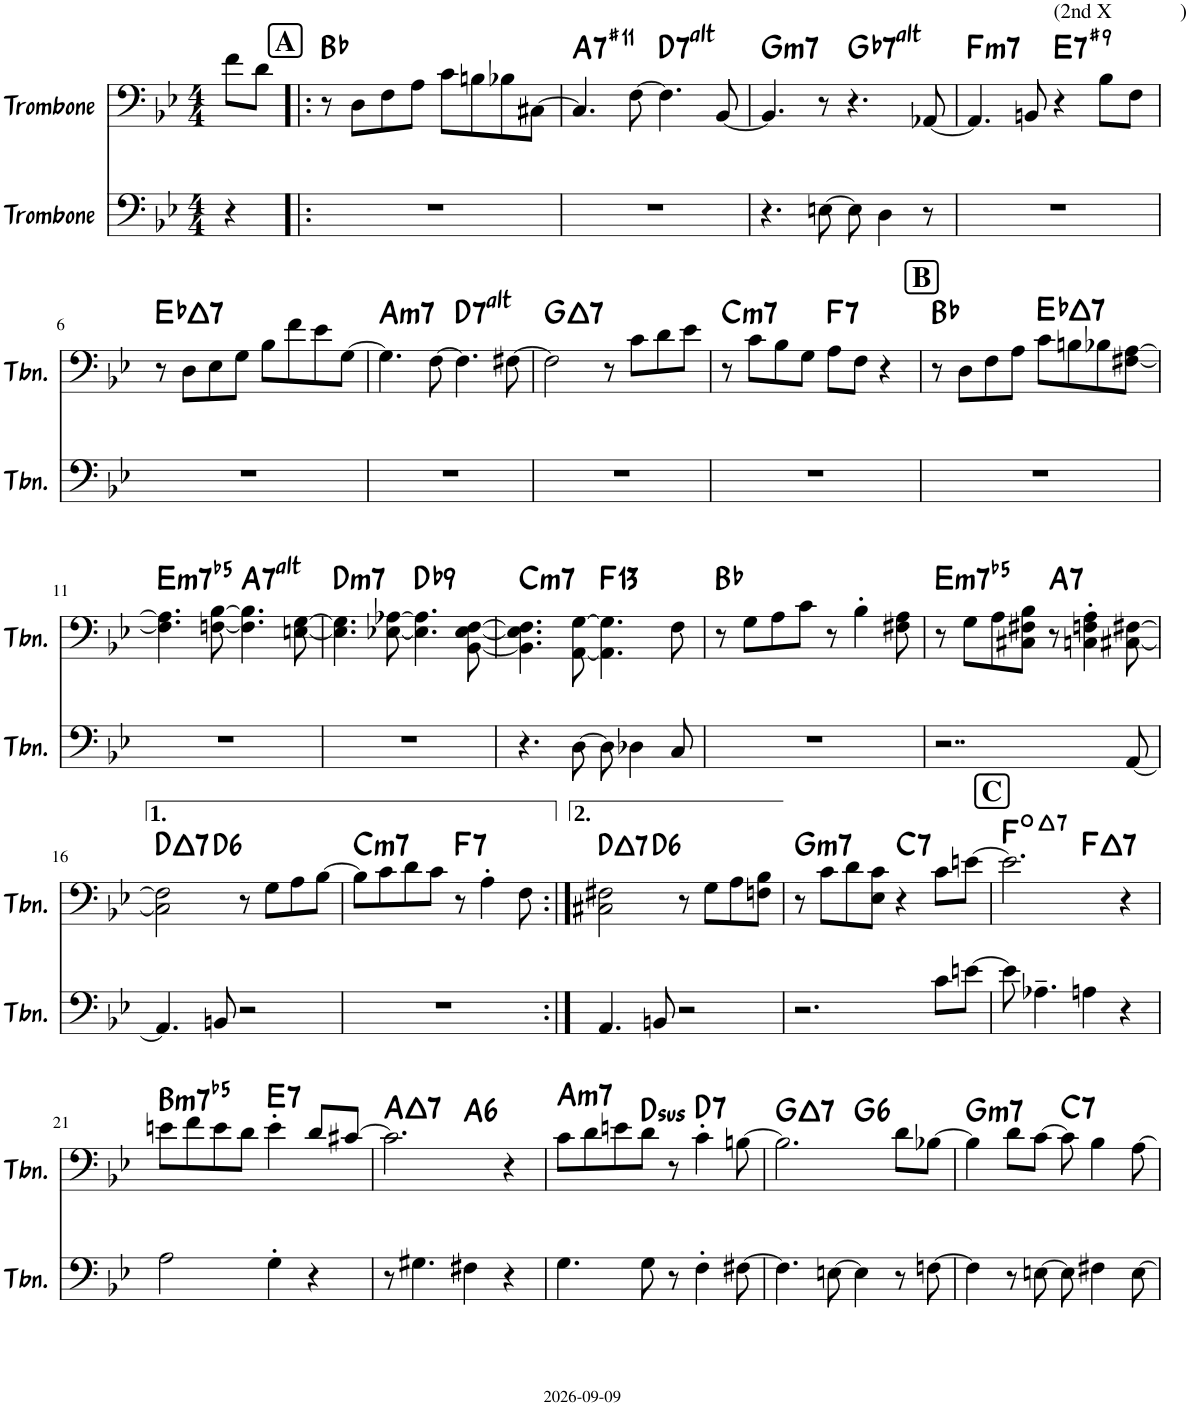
**kern	**kern	**harte
*part2	*part1	*part1
*staff2	*staff1	*
*I"Trombone	*I"Trombone	*
*I'Tbn.	*I'Tbn.	*
*clefF4	*clefF4	*
*k[b-e-]	*k[b-e-]	*
*M4/4	*M4/4	*
=1	=1	=1
4r	8f\L	.
.	8d\J	.
!!LO:REH:place=s1:a:B:cj:fs=14:t=A
=2!|:	=2!|:	=2!|:
!	!	!LO:H:kt=N.C.
1r	8r	N
.	8D\L	.
.	8F\	.
.	8A\J	.
.	8c\L	.
.	8Bn\	.
.	8B-X\	.
.	[8C#X\J	.
=3	=3	=3
!	!	!LO:H:kt=7
1r	4.C#/]	A:7(#11)
.	[8F\	.
!	!	!LO:H:kt=7
.	4.F\]	D:(3,b5,#5,b7,b9,#9)
.	[8BB-/	.
=4	=4	=4
!	!	!LO:H:kt=m7
4.r	4.BB-/]	G:min7
[8En\	8r	.
!	!	!LO:H:kt=7
8E\]	4.r	Gb:(3,b5,#5,b7,b9,#9)
4D\	.	.
8r	[8AA-X/	.
=5	=5	=5
!	!	!LO:H:kt=m7
1r	4.AA-/]	F:min7
.	8BBn/	.
!	!LO:TX:a:t=(2nd X             )	!LO:H:kt=7
.	4r	E:7(#9)
.	8B-\L	.
.	8F\J	.
!!LO:LB:g=z
=6	=6	=6
!	!	!LO:H:kt=7
1r	8r	Eb:maj7
.	8D\L	.
.	8E-\	.
.	8G\J	.
.	8B-\L	.
.	8f\	.
.	8e-\	.
.	[8G\J	.
=7	=7	=7
!	!	!LO:H:kt=m7
1r	4.G\]	A:min7
.	[8F\	.
!	!	!LO:H:kt=7
.	4.F\]	D:(3,b5,#5,b7,b9,#9)
.	[8F#X\	.
=8	=8	=8
!	!	!LO:H:kt=7
1r	2F#\]	G:maj7
.	8r	.
.	8c\L	.
.	8d\	.
.	8e-\J	.
=9	=9	=9
!	!	!LO:H:kt=m7
1r	8r	C:min7
.	8c\L	.
.	8B-\	.
.	8G\J	.
!	!	!LO:H:kt=7
.	8A\L	F:7
.	8F\J	.
.	4r	.
!!LO:REH:place=s1:a:B:cj:fs=14:t=B
=10	=10	=10
!	!	!LO:H:kt=N.C.
1r	8r	N
.	8D\L	.
.	8F\	.
.	8A\J	.
!	!	!LO:H:kt=7
.	8c\L	Eb:maj7
.	8Bn\	.
.	8B-X\	.
.	[8F#X\ [8A\J	.
!!LO:LB:g=z
=11	=11	=11
!	!	!LO:H:kt=m7b5
1r	4.F#\] 4.A\]	E:hdim7
.	[8Fn\ [8B-\	.
!	!	!LO:H:kt=7
.	4.F\] 4.B-\]	A:(3,b5,#5,b7,b9,#9)
.	[8En\ [8G\	.
=12	=12	=12
!	!	!LO:H:kt=m7
1r	4.E\] 4.G\]	D:min7
.	[8E-X\ [8A-X\	.
!	!	!LO:H:kt=9
.	4.E-\] 4.A-\]	Db:9
.	[<8BB-\ [8E-\ [8F\	.
=13	=13	=13
!	!	!LO:H:kt=m7
4.r	4.BB-\] 4.E-\] 4.F\]	C:min7
[8D\	[8AA\ [8G\	.
!	!	!LO:H:kt=13
8D\]	4.AA\] 4.G\]	F:9(11,13)
4D-X\	.	.
8C/	8F\	.
=14	=14	=14
!	!	!LO:H:kt=N.C.
1r	8r	N
.	8G\L	.
.	8A\	.
.	8c\J	.
.	8r	.
.	4B-'\	.
.	8F#X\ 8A\	.
=15	=15	=15
!	!	!LO:H:kt=m7b5
2..r	8r	E:hdim7
.	8G\L	.
.	8A\	.
.	8C#X\ 8F#X\ 8B-\J	.
!	!	!LO:H:kt=7
.	8r	A:7
.	4Cn\' 4Fn\' 4A\'	.
[8AA/	[8C#X\ [8F#X\	.
!!LO:LB:g=z
=16	=16	=16
!	!	!LO:H:kt=7
4.AA/]	2C#\] 2F#\]	D:maj7
8BBn/	.	.
2r	8r	.
.	8G\L	.
.	8A\	.
.	[8B-\J	.
=17	=17	=17
!	!	!LO:H:kt=m7
1r	8B-\L]	C:min7
.	8c\	.
.	8d\	.
.	8c\J	.
!	!	!LO:H:kt=7
.	8r	F:7
.	4A'\	.
.	8F\	.
=18:|!	=18:|!	=18:|!
!	!	!LO:H:kt=7
4.AA/	2C#X\ 2F#X\	D:maj7
8BBn/	.	.
2r	8r	.
.	8G\L	.
.	8A\	.
.	8Fn\ 8B-\J	.
=19	=19	=19
!	!	!LO:H:kt=m7
2.r	8r	G:min7
.	8c\L	.
.	8d\	.
.	8E-\ 8c\J	.
!	!	!LO:H:kt=7
.	4r	C:7
8c\L	8c\L	.
[8en\J	[8en\J	.
!!LO:REH:place=s1:a:B:cj:fs=14:t=C
=20	=20	=20
*	*^	*
8e\]	2.e\]	2ryy	F:dim
4.A-X~\	.	.	.
!	!	!	!LO:H:kt=7
4An\	.	2ryy	F:maj7
4r	4r	.	.
!!LO:LB:g=z
=21	=21	=21	=21
!	!	!	!LO:H:kt=m7b5
*	*v	*v	*
2A\	8en\L	B:hdim7
.	8f\	.
.	8e\	.
.	8d\J	.
!	!	!LO:H:kt=7
4G'\	4e'\	E:7
4r	8d/L	.
.	[8c#X/J	.
=22	=22	=22
!	!	!LO:H:kt=7
*	*^	*
8r	2.c#\]	2ryy	A:maj7
4.G#X\	.	.	.
!	!	!	!LO:H:kt=6
4F#X\	.	2ryy	A:maj6
4r	4r	.	.
=23	=23	=23	=23
!	!	!	!LO:H:kt=m7
*	*v	*v	*
4.G\	8c\L	A:min7
.	8d\	.
.	8en\	.
!	!	!LO:H:kt=sus
8G\	8d\J	D:sus4
8r	8r	.
!	!	!LO:H:kt=7
4F'\	4c'\	D:7
[8F#X\	[8Bn\	.
=24	=24	=24
!	!	!LO:H:kt=7
*	*^	*
4.F#\]	2.B\]	2ryy	G:maj7
[8En\	.	.	.
!	!	!	!LO:H:kt=6
4E\]	.	2ryy	G:maj6
8r	8d\L	.	.
[8Fn\	[8B-X\J	.	.
=25	=25	=25	=25
!	!	!	!LO:H:kt=m7
*	*v	*v	*
4F\]	4B-\]	G:min7
8r	8d\L	.
[8En\	[8c\J	.
!	!	!LO:H:kt=7
8E\]	8c\]	C:7
4F#X\	4B-\	.
[8E\	[8A\	.
=	=	=
*-	*-	*-
